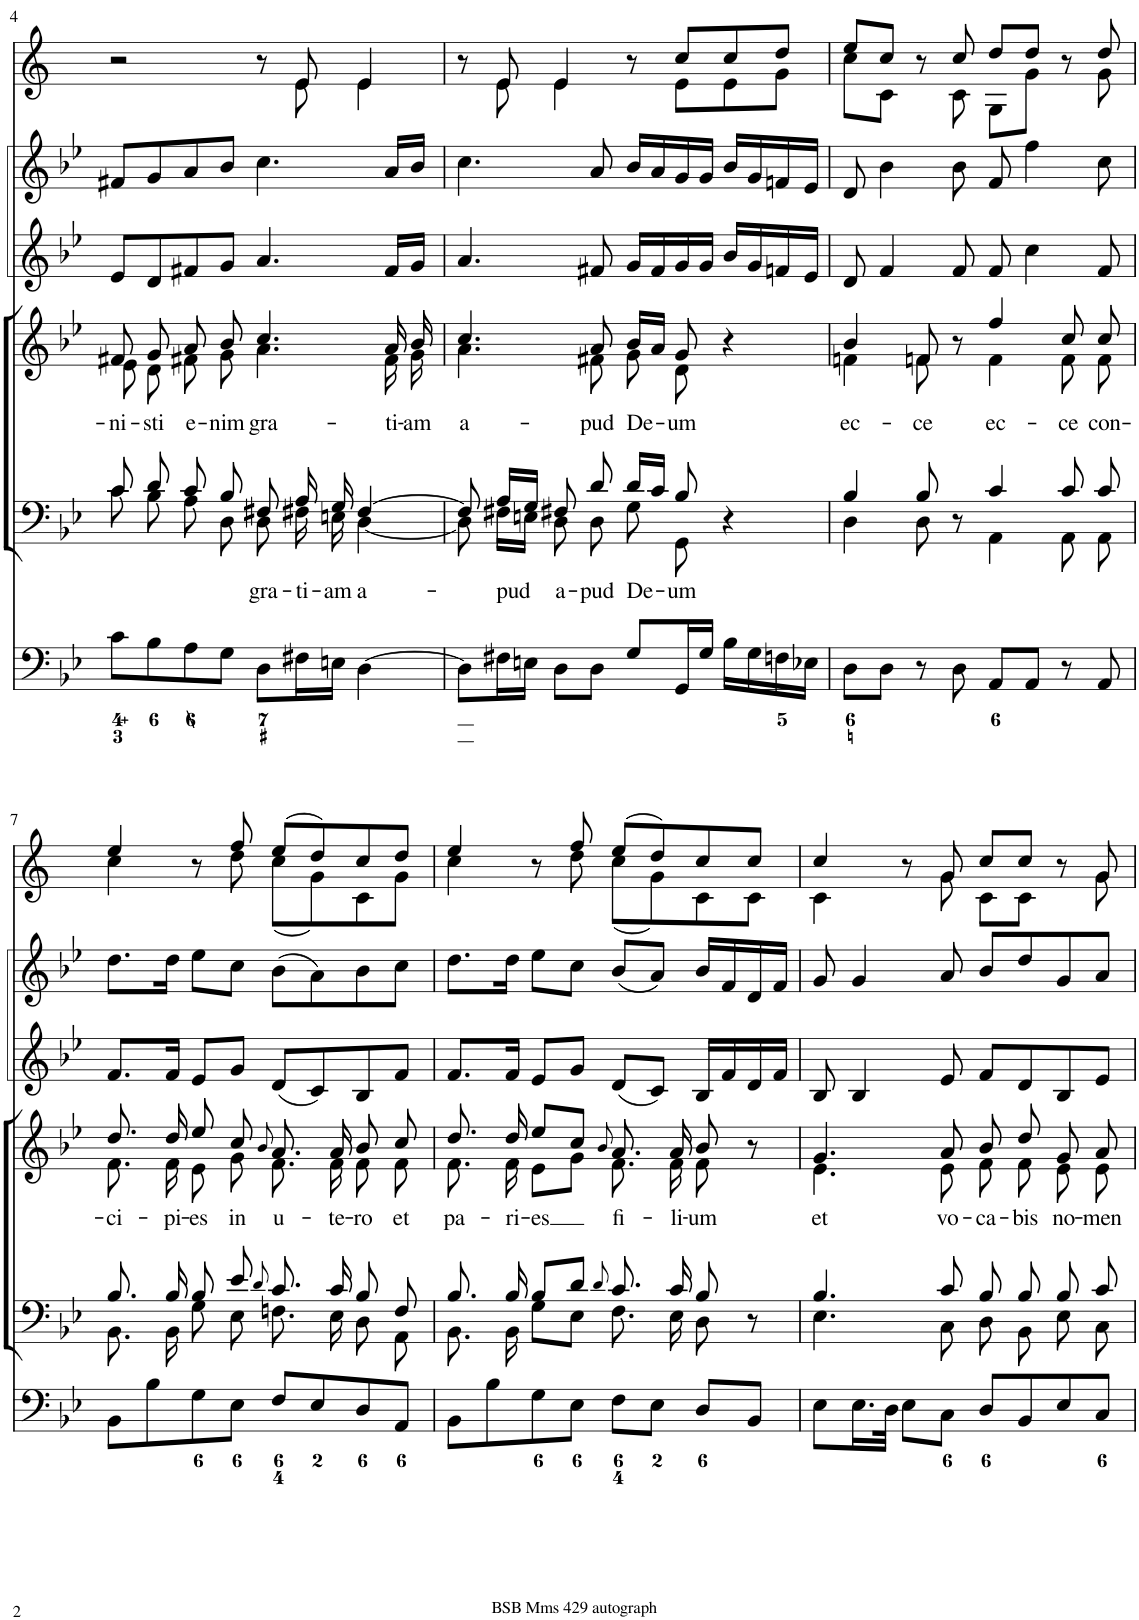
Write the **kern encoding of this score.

**kern	**kern	**text	**kern	**text	**kern	**kern	**kern
*part6	*part5	*part5	*part4	*part4	*part3	*part2	*part1
*staff6	*staff5	*staff5	*staff4	*staff4	*staff3	*staff2	*staff1
*I"Organ	*I"Voice	*	*I"Voice	*	*I"Violin	*I"Violin	*I"Clarini in B[b]
*	*	*	*	*	*I'Vln	*I'Vln	*
!!LO:PB:g=z
*clefF4	*clefF4	*	*clefG2	*	*clefG2	*clefG2	*clefG2
*	*	*	*	*	*	*	*Trd1c2
*k[b-e-]	*k[b-e-]	*	*k[b-e-]	*	*k[b-e-]	*k[b-e-]	*k[]
*M4/4	*M4/4	*	*M4/4	*	*M4/4	*M4/4	*M4/4
*met(c)	*met(c)	*	*met(c)	*	*met(c)	*met(c)	*met(c)
=4	=4	=4	=4	=4	=4	=4	=4
*	*^	*	*	*	*	*	*
!	!	!	!	!	!LO:LY:b	!	!	!
*	*	*	*	*^	*	*	*	*^
8c\L	8c/	8c\	.	8f#X/	8e-\	-ni-	8e-/L	8f#X/L	2r	8ryy
!	!	!	!	!	!	!LO:LY:b	!	!	!	!
*	*	*	*	*	*	*	*	*	*v	*v
8B-\	8d/	8B-\	.	8g/	8d\	-sti	8d/	8g/	.
!	!	!	!	!	!	!LO:LY:b	!	!	!
8A\	8c/	8A\	.	8a/	8f#X\	e-	8f#X/	8a/	.
!	!	!	!	!	!	!LO:LY:b	!	!	!
8G\J	8B-/	8D\	.	8b-/	8g\	-nim	8g/J	8b-/J	.
!	!	!	!LO:LY:b	!	!	!LO:LY:b	!	!	!
8D\L	8F#X/	8D\	gra-	4.cc/	4.a\	gra-	4.a/	4.cc\	8r
!	!	!	!LO:LY:b	!	!	!	!	!	!
*	*	*	*	*	*	*	*	*	*^
16F#X\L	16A/	16F#X\	-ti-	.	.	.	.	.	8e/	8e\
!	!	!	!LO:LY:b	!	!	!	!	!	!	!
16En\JJ	16G/	16En\	-am	.	.	.	.	.	.	.
!	!	!	!LO:LY:b	!	!	!	!	!	!	!
[4D\	[4F#/	[4D\	a-	.	.	.	.	.	4e/	4e\
!	!	!	!	!	!	!LO:LY:b	!	!	!	!
.	.	.	.	16a/	16f#\	-ti-	16f#/LL	16a/LL	.	.
!	!	!	!	!	!	!LO:LY:b	!	!	!	!
.	.	.	.	16b-/	16g\	-am	16g/JJ	16b-/JJ	.	.
=5	=5	=5	=5	=5	=5	=5	=5	=5	=5	=5
!	!	!	!	!	!	!LO:LY:b	!	!	!	!
8D\L]	8F#/]	8D\]	.	4.cc/	4.a\	a-	4.a/	4.cc\	8r	8ryy
!	!	!	!LO:LY:b	!	!	!	!	!	!	!
16F#X\L	16A/LL	16F#X\LL	-pud	.	.	.	.	.	8e/	8e\
16En\JJ	16G/JJ	16En\JJ	.	.	.	.	.	.	.	.
!	!	!	!LO:LY:b	!	!	!	!	!	!	!
8D\L	8F#X/	8D\	a-	.	.	.	.	.	4e/	4e\
!	!	!	!LO:LY:b	!	!	!LO:LY:b	!	!	!	!
8D\J	8d/	8D\	-pud	8a/	8f#X\	-pud	8f#X/	8a/	.	.
!	!	!	!LO:LY:b	!	!	!LO:LY:b	!	!	!	!
8G/L	16d/LL	8G\	De-	16b-/LL	8g\	De-	16g/LL	16b-/LL	8r	8ryy
.	16c/JJ	.	.	16a/JJ	.	.	16f#/	16a/	.	.
!	!	!	!LO:LY:b	!	!	!LO:LY:b	!	!	!	!
16GG/L	8B-/	8GG\	-um	8g/	8d\	-um	16g/	16g/	8cc/L	8e\L
16G/JJ	.	.	.	.	.	.	16g/JJ	16g/JJ	.	.
16B-\LL	4r	4ryy	.	4r	4ryy	.	16b-/LL	16b-/LL	8cc/	8e\
16G\	.	.	.	.	.	.	16g/	16g/	.	.
16Fn\	.	.	.	.	.	.	16fn/	16fn/	8dd/J	8g\J
16E-X\JJ	.	.	.	.	.	.	16e-/JJ	16e-/JJ	.	.
=6	=6	=6	=6	=6	=6	=6	=6	=6	=6	=6
!	!	!	!	!	!	!LO:LY:b	!	!	!	!
8D\L	4B-/	4D\	.	4b-/	4fn\	ec-	8d/	8d/	8ee/L	8cc\L
8D\J	.	.	.	.	.	.	4f/	4b-\	8cc/J	8c\J
!	!	!	!	!	!	!LO:LY:b	!	!	!	!
8r	8B-/	8D\	.	8fn/	8f\	-ce	.	.	8r	8ryy
8D\	8r	8ryy	.	8r	8ryy	.	8f/	8b-\	8cc/	8c\
!	!	!	!	!	!	!LO:LY:b	!	!	!	!
8AA/L	4c/	4AA\	.	4ff/	4f\	ec-	8f/	8f/	8dd/L	8G\L
8AA/J	.	.	.	.	.	.	4cc\	4ff\	8dd/J	8g\J
!	!	!	!	!	!	!LO:LY:b	!	!	!	!
8r	8c/	8AA\	.	8cc/	8f\	-ce	.	.	8r	8ryy
!	!	!	!	!	!	!LO:LY:b	!	!	!	!
8AA/	8c/	8AA\	.	8cc/	8f\	con-	8f/	8cc\	8dd/	8g\
!!LO:LB:g=z	!!
=7	=7	=7	=7	=7	=7	=7	=7	=7	=7	=7
!	!	!	!	!	!	!LO:LY:b	!	!	!	!
8BB-\L	8.B-/	8.BB-\	.	8.dd/	8.f\	-ci-	8.f/L	8.dd\L	4ee/	4cc\
8B-\	.	.	.	.	.	.	.	.	.	.
!	!	!	!	!	!	!LO:LY:b	!	!	!	!
.	16B-/	16BB-\	.	16dd/	16f\	-pi-	16f/Jk	16dd\Jk	.	.
!	!	!	!	!	!	!LO:LY:b	!	!	!	!
8G\	8B-/	8G\	.	8ee-/	8e-\	-es	8e-/L	8ee-\L	8r	8ryy
!	!	!	!	!	!	!LO:LY:b	!	!	!	!
8E-\J	8e-/	8E-\	.	8cc/	8g\	in	8g/J	8cc\J	8ff/	8dd\
.	8qd/	.	.	8qb-/	.	.	.	.	.	.
!	!	!	!	!	!	!LO:LY:b	!	!	!	!
8F/L	8.c/	8.Fn\	.	8.a/	8.f\	u-	(8d/L	(8b-\L	(8ee/L	(8cc\L
8E-/	.	.	.	.	.	.	8c/)	8a\)	8dd/)	8g\)
!	!	!	!	!	!	!LO:LY:b	!	!	!	!
.	16c/	16E-\	.	16a/	16f\	-te-	.	.	.	.
!	!	!	!	!	!	!LO:LY:b	!	!	!	!
8D/	8B-/	8D\	.	8b-/	8f\	-ro	8B-/	8b-\	8cc/	8c\
!	!	!	!	!	!	!LO:LY:b	!	!	!	!
8AA/J	8F/	8AA\	.	8cc/	8f\	et	8f/J	8cc\J	8dd/J	8g\J
=8	=8	=8	=8	=8	=8	=8	=8	=8	=8	=8
!	!	!	!	!	!	!LO:LY:b	!	!	!	!
8BB-\L	8.B-/	8.BB-\	.	8.dd/	8.f\	pa-	8.f/L	8.dd\L	4ee/	4cc\
8B-\	.	.	.	.	.	.	.	.	.	.
!	!	!	!	!	!	!LO:LY:b	!	!	!	!
.	16B-/	16BB-\	.	16dd/	16f\	-ri-	16f/Jk	16dd\Jk	.	.
!	!	!	!	!	!	!LO:LY:b	!	!	!	!
8G\	8B-/L	8G\L	.	8ee-/L	8e-\L	-es	8e-/L	8ee-\L	8r	8ryy
8E-\J	8d/J	8E-\J	.	8cc/J	8g\J	.	8g/J	8cc\J	8ff/	8dd\
.	8qd/	.	.	8qb-/	.	.	.	.	.	.
!	!	!	!	!	!	!LO:LY:b	!	!	!	!
8F\L	8.c/	8.F\	.	8.a/	8.f\	fi-	(8d/L	(8b-/L	(8ee/L	(8cc\L
8E-\J	.	.	.	.	.	.	8c/J)	8a/J)	8dd/)	8g\)
!	!	!	!	!	!	!LO:LY:b	!	!	!	!
.	16c/	16E-\	.	16a/	16f\	-li-	.	.	.	.
!	!	!	!	!	!	!LO:LY:b	!	!	!	!
8D/L	8B-/	8D\	.	8b-/	8f\	-um	16B-/LL	16b-/LL	8cc/	8c\
.	.	.	.	.	.	.	16f/	16f/	.	.
8BB-/J	8r	8ryy	.	8r	8ryy	.	16d/	16d/	8cc/J	8c\J
.	.	.	.	.	.	.	16f/JJ	16f/JJ	.	.
=9	=9	=9	=9	=9	=9	=9	=9	=9	=9	=9
!	!	!	!	!	!	!LO:LY:b	!	!	!	!
8E-\L	4.B-/	4.E-\	.	4.g/	4.e-\	et	8B-/	8g/	4cc/	4c\
16.E-\L	.	.	.	.	.	.	4B-/	4g/	.	.
32D\JJk	.	.	.	.	.	.	.	.	.	.
8E-\L	.	.	.	.	.	.	.	.	8r	8ryy
!	!	!	!	!	!	!LO:LY:b	!	!	!	!
8C\J	8c/	8C\	.	8a/	8e-\	vo-	8e-/	8a/	8g/	8g\
!	!	!	!	!	!	!LO:LY:b	!	!	!	!
8D/L	8B-/	8D\	.	8b-/	8f\	-ca-	8f/L	8b-/L	8cc/L	8c\L
!	!	!	!	!	!	!LO:LY:b	!	!	!	!
8BB-/	8B-/	8BB-\	.	8dd/	8f\	-bis	8d/	8dd/	8cc/J	8c\J
!	!	!	!	!	!	!LO:LY:b	!	!	!	!
8E-/	8B-/	8E-\	.	8g/	8e-\	no-	8B-/	8g/	8r	8ryy
!	!	!	!	!	!	!LO:LY:b	!	!	!	!
8C/J	8c/	8C\	.	8a/	8e-\	-men	8e-/J	8a/J	8g/	8g\
*	*v	*v	*	*	*	*	*	*	*v	*v
*	*	*	*v	*v	*	*	*	*
=	=	=	=	=	=	=	=
*-	*-	*-	*-	*-	*-	*-	*-
